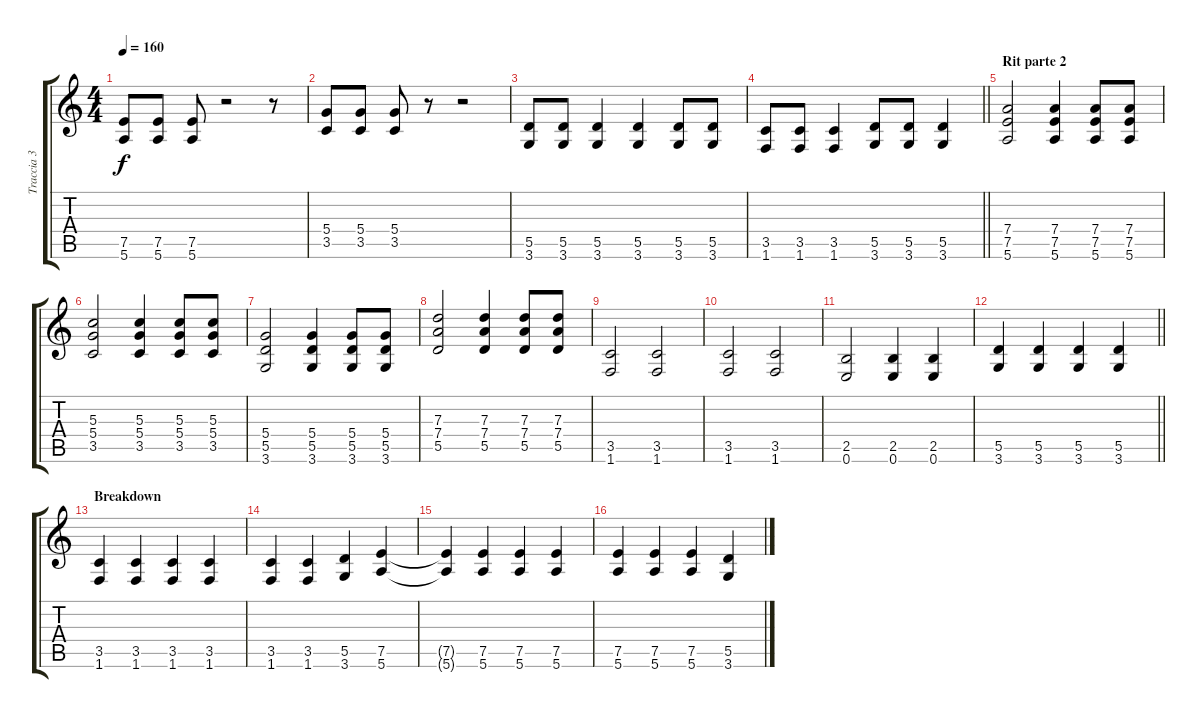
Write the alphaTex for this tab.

\track ("Traccia 3" "Traccia 3") {instrument distortionguitar}
\staff {score tabs}
\tuning (E4 B3 G3 D3 A2 E2) {hide}
\ts (4 4)
\tempo 160
\clef g2
\ks c
(7.5 5.6).8{dy f} (7.5 5.6).8 (7.5 5.6).8 r.2 r.8 |
(5.4 3.5).8 (5.4 3.5).8 (5.4 3.5).8 r.8 r.2 |
(5.5 3.6).8 (5.5 3.6).8 (5.5 3.6).4 (5.5 3.6).4 (5.5 3.6).8 (5.5 3.6).8 |
\barLineRight lightlight
(3.5 1.6).8 (3.5 1.6).8 (3.5 1.6).4 (5.5 3.6).8 (5.5 3.6).8 (5.5 3.6).4 |
\section ("" "Rit parte 2")
(7.4 7.5 5.6).2 (7.4 7.5 5.6).4 (7.4 7.5 5.6).8 (7.4 7.5 5.6).8 |
(5.3 5.4 3.5).2 (5.3 5.4 3.5).4 (5.3 5.4 3.5).8 (5.3 5.4 3.5).8 |
(5.4 5.5 3.6).2 (5.4 5.5 3.6).4 (5.4 5.5 3.6).8 (5.4 5.5 3.6).8 |
(7.3 7.4 5.5).2 (7.3 7.4 5.5).4 (7.3 7.4 5.5).8 (7.3 7.4 5.5).8 |
(3.5 1.6).2 (3.5 1.6).2 |
(3.5 1.6).2 (3.5 1.6).2 |
(2.5 0.6).2 (2.5 0.6).4 (2.5 0.6).4 |
\barLineRight lightlight
(5.5 3.6).4 (5.5 3.6).4 (5.5 3.6).4 (5.5 3.6).4 |
\section ("" "Breakdown")
(3.5 1.6).4 (3.5 1.6).4 (3.5 1.6).4 (3.5 1.6).4 |
(3.5 1.6).4 (3.5 1.6).4 (5.5 3.6).4 (7.5 5.6).4 |
(7.5{t} 5.6{t}).4 (7.5 5.6).4 (7.5 5.6).4 (7.5 5.6).4 |
(7.5 5.6).4 (7.5 5.6).4 (7.5 5.6).4 (5.5{ss} 3.6{ss}).4
